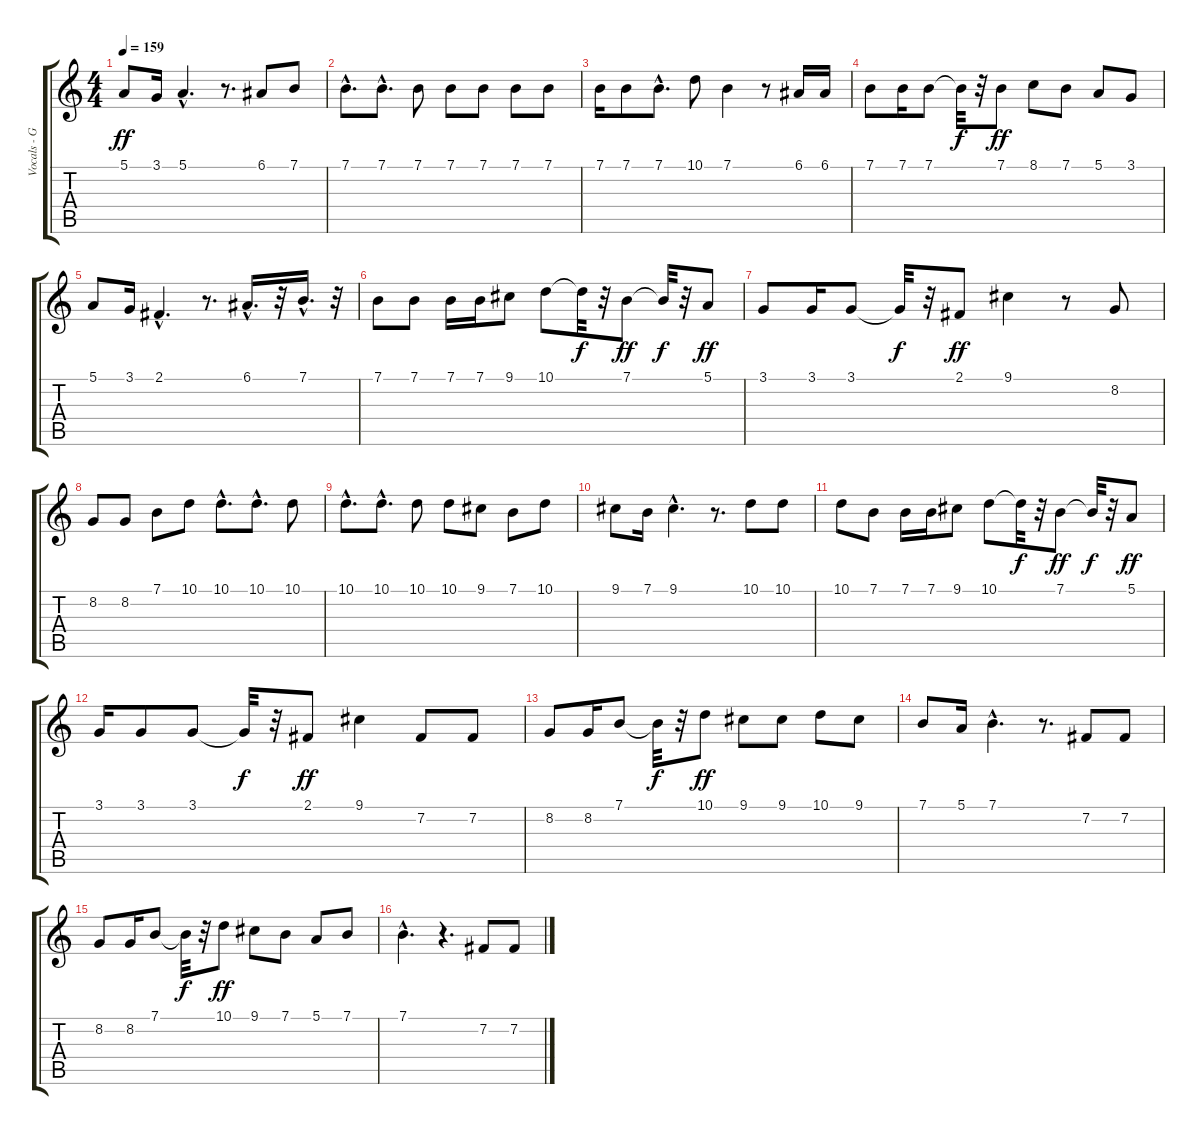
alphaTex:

\track ("Vocals - Greg Graffin" "Vocals - G") {instrument voiceoohs}
\staff {score tabs}
\tuning (E4 B3 G3 D3 A2 E2) {hide}
\ts (4 4)
\tempo 159
\clef g2
\ks c
5.1.8{dy ff} 3.1.16 5.1{hac}.4{d} r.8{d} 6.1.8 7.1.8 |
7.1{hac}.8{d} 7.1{hac}.8{d} 7.1.8 7.1.8 7.1.8 7.1.8 7.1.8 |
7.1.16 7.1.8 7.1{hac}.8{d} 10.1.8 7.1.4 r.8 6.1.16 6.1.16 |
7.1.8 7.1.16 7.1.8 7.1{t}.32{dy f} r.32 7.1.8{dy ff} 8.1.8 7.1.8 5.1.8 3.1.8 |
5.1.8 3.1.16 2.1{hac}.4{d} r.8{d} 6.1{hac}.16{d} r.32 7.1{hac}.16{d} r.32 |
7.1.8 7.1.8 7.1.16 7.1.16 9.1.8 10.1.8 10.1{t}.32{dy f} r.32 7.1.8{dy ff} 7.1{t}.32{dy f} r.32 5.1.8{dy ff} |
3.1.8 3.1.16 3.1.8 3.1{t}.32{dy f} r.32 2.1.8{dy ff} 9.1.4 r.8 8.2.8 |
8.2.8 8.2.8 7.1.8 10.1.8 10.1{hac}.8{d} 10.1{hac}.8{d} 10.1.8 |
10.1{hac}.8{d} 10.1{hac}.8{d} 10.1.8 10.1.8 9.1.8 7.1.8 10.1.8 |
9.1.8 7.1.16 9.1{hac}.4{d} r.8{d} 10.1.8 10.1.8 |
10.1.8 7.1.8 7.1.16 7.1.16 9.1.8 10.1.8 10.1{t}.32{dy f} r.32 7.1.8{dy ff} 7.1{t}.32{dy f} r.32 5.1.8{dy ff} |
3.1.16 3.1.8 3.1.8 3.1{t}.32{dy f} r.32 2.1.8{dy ff} 9.1.4 7.2.8 7.2.8 |
8.2.8 8.2.16 7.1.8 7.1{t}.32{dy f} r.32 10.1.8{dy ff} 9.1.8 9.1.8 10.1.8 9.1.8 |
7.1.8 5.1.16 7.1{hac}.4{d} r.8{d} 7.2.8 7.2.8 |
8.2.8 8.2.16 7.1.8 7.1{t}.32{dy f} r.32 10.1.8{dy ff} 9.1.8 7.1.8 5.1.8 7.1.8 |
7.1{hac}.4{d} r.4{d} 7.2.8 7.2.8
